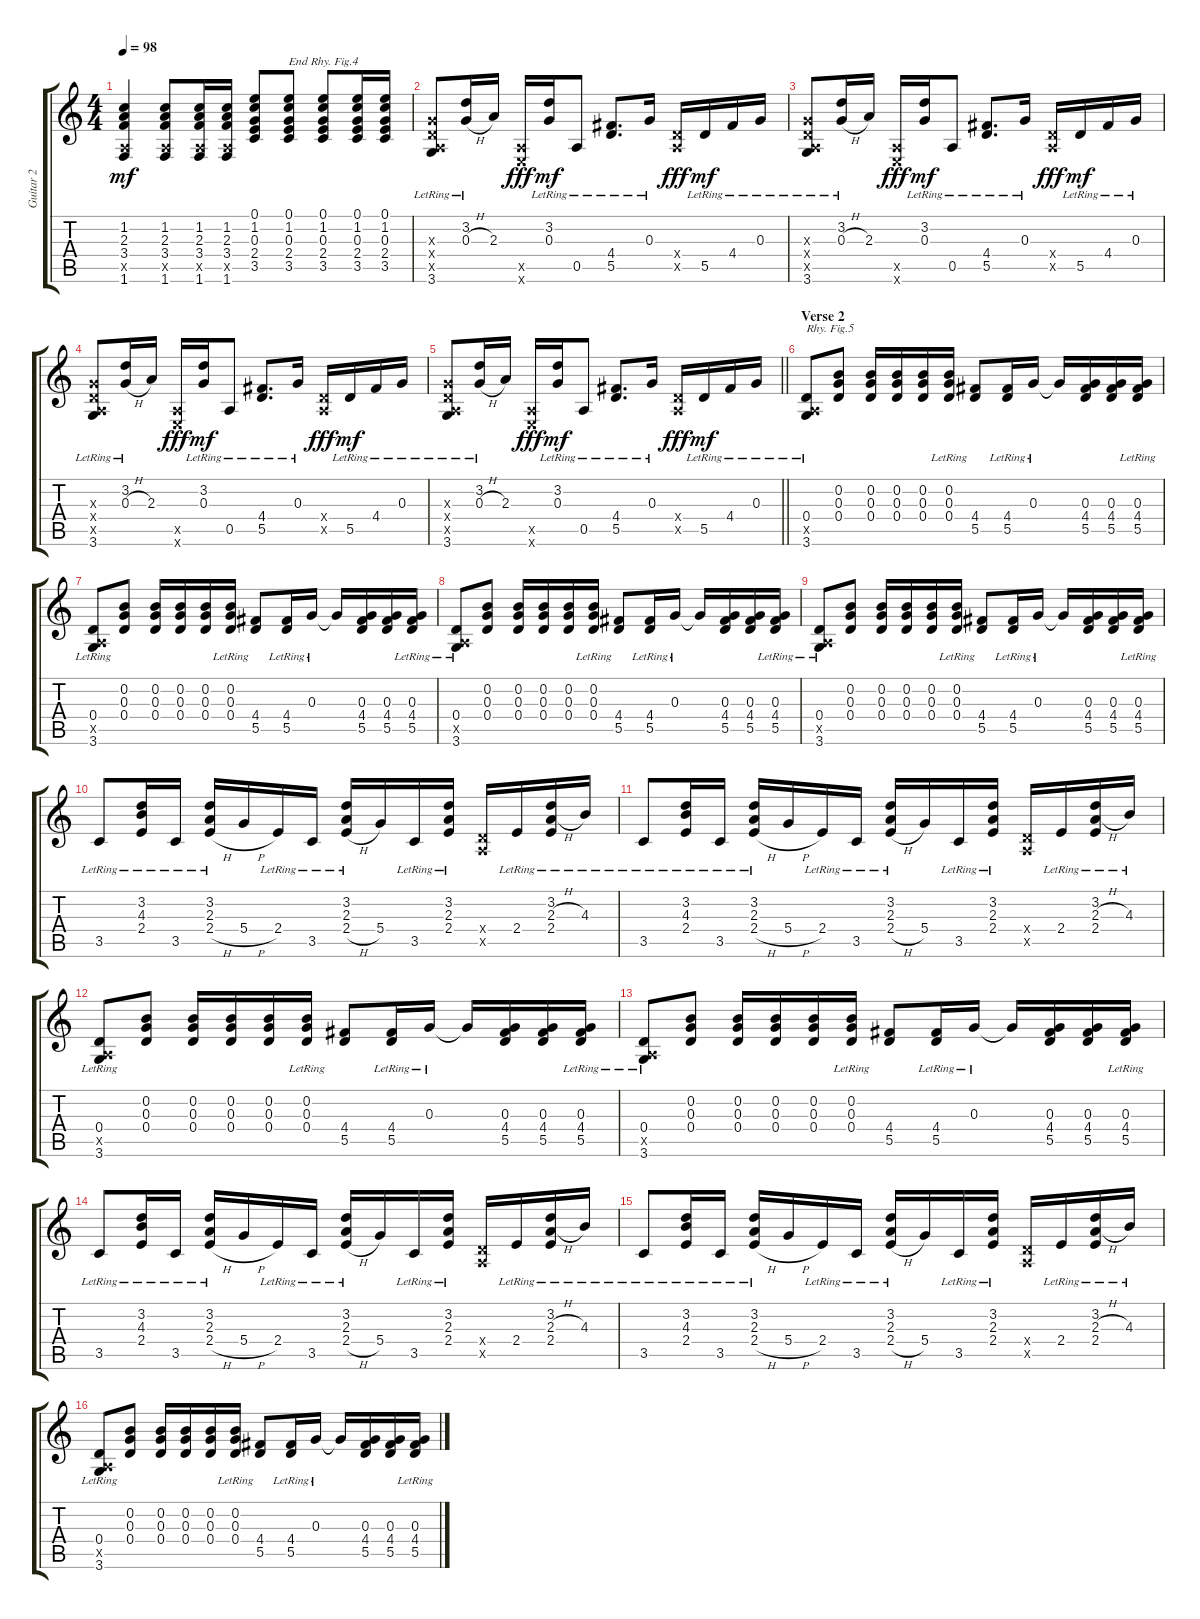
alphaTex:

\track ("Guitar 2" "Guitar 2") {instrument acousticguitarnylon}
\staff {score tabs}
\tuning (E4 B3 G3 D3 A2 E2) {hide}
\ts (4 4)
\tempo 98
\clef g2
\ks c
(1.2 2.3 3.4 0.5{x} 1.6).4{dy mf} (1.2 2.3 3.4 0.5{x} 1.6).8 (1.2 2.3 3.4 0.5{x} 1.6).16 (1.2 2.3 3.4 0.5{x} 1.6).16 (0.1 1.2 0.3 2.4 3.5).8 (0.1 1.2 0.3 2.4 3.5).8{txt "End Rhy. Fig.4"} (0.1 1.2 0.3 2.4 3.5).8 (0.1 1.2 0.3 2.4 3.5).16 (0.1 1.2 0.3 2.4 3.5).16 |
(0.3{x} 0.4{x} 0.5{x} 3.6{lr}).8 (3.2{lr} 0.3{h}).16 2.3.16 (0.5{x} 0.6{x}).16{dy fff} (3.2{lr} 0.3{lr}).16{dy mf} 0.5{lr}.8 (4.4{lr} 5.5{lr}).8{d} 0.3{lr}.16 (0.4{x} 0.5{x}).16{dy fff} 5.5{lr}.16{dy mf} 4.4{lr}.16 0.3{lr}.16 |
(0.3{x} 0.4{x} 0.5{x} 3.6{lr}).8 (3.2{lr} 0.3{h}).16 2.3.16 (0.5{x} 0.6{x}).16{dy fff} (3.2{lr} 0.3{lr}).16{dy mf} 0.5{lr}.8 (4.4{lr} 5.5{lr}).8{d} 0.3{lr}.16 (0.4{x} 0.5{x}).16{dy fff} 5.5{lr}.16{dy mf} 4.4{lr}.16 0.3{lr}.16 |
(0.3{x} 0.4{x} 0.5{x} 3.6{lr}).8 (3.2{lr} 0.3{h}).16 2.3.16 (0.5{x} 0.6{x}).16{dy fff} (3.2{lr} 0.3{lr}).16{dy mf} 0.5{lr}.8 (4.4{lr} 5.5{lr}).8{d} 0.3{lr}.16 (0.4{x} 0.5{x}).16{dy fff} 5.5{lr}.16{dy mf} 4.4{lr}.16 0.3{lr}.16 |
\barLineRight lightlight
(0.3{x} 0.4{x} 0.5{x} 3.6{lr}).8 (3.2{lr} 0.3{h}).16 2.3.16 (0.5{x} 0.6{x}).16{dy fff} (3.2{lr} 0.3{lr}).16{dy mf} 0.5{lr}.8 (4.4{lr} 5.5{lr}).8{d} 0.3{lr}.16 (0.4{x} 0.5{x}).16{dy fff} 5.5{lr}.16{dy mf} 4.4{lr}.16 0.3{lr}.16 |
\section ("" "Verse 2")
(0.4{lr} 0.5{x} 3.6{lr}).8{txt "Rhy. Fig.5"} (0.2 0.3 0.4).8 (0.2 0.3 0.4).16 (0.2 0.3 0.4).16 (0.2 0.3 0.4).16 (0.2{lr} 0.3{lr} 0.4).16 (4.4 5.5).8 (4.4{lr} 5.5{lr}).16 0.3{lr}.16 0.3{t}.16 (0.3 4.4 5.5).16 (0.3 4.4 5.5).16 (0.3{lr} 4.4{lr} 5.5{lr}).16 |
(0.4{lr} 0.5{x} 3.6{lr}).8 (0.2 0.3 0.4).8 (0.2 0.3 0.4).16 (0.2 0.3 0.4).16 (0.2 0.3 0.4).16 (0.2{lr} 0.3{lr} 0.4).16 (4.4 5.5).8 (4.4{lr} 5.5{lr}).16 0.3{lr}.16 0.3{t}.16 (0.3 4.4 5.5).16 (0.3 4.4 5.5).16 (0.3{lr} 4.4{lr} 5.5{lr}).16 |
(0.4{lr} 0.5{x} 3.6{lr}).8 (0.2 0.3 0.4).8 (0.2 0.3 0.4).16 (0.2 0.3 0.4).16 (0.2 0.3 0.4).16 (0.2{lr} 0.3{lr} 0.4).16 (4.4 5.5).8 (4.4{lr} 5.5{lr}).16 0.3{lr}.16 0.3{t}.16 (0.3 4.4 5.5).16 (0.3 4.4 5.5).16 (0.3{lr} 4.4{lr} 5.5{lr}).16 |
(0.4{lr} 0.5{x} 3.6{lr}).8 (0.2 0.3 0.4).8 (0.2 0.3 0.4).16 (0.2 0.3 0.4).16 (0.2 0.3 0.4).16 (0.2{lr} 0.3{lr} 0.4).16 (4.4 5.5).8 (4.4{lr} 5.5{lr}).16 0.3{lr}.16 0.3{t}.16 (0.3 4.4 5.5).16 (0.3 4.4 5.5).16 (0.3{lr} 4.4{lr} 5.5{lr}).16 |
3.5{lr}.8 (3.2{lr} 4.3{lr} 2.4{lr}).16 3.5{lr}.16 (3.2{lr} 2.3{lr} 2.4{h}).16 5.4{h}.16 2.4{lr}.16 3.5{lr}.16 (3.2{lr} 2.3{lr} 2.4{h}).16 5.4.16 3.5{lr}.16 (3.2{lr} 2.3{lr} 2.4{lr}).16 (0.4{x} 0.5{x}).16 2.4{lr}.16 (3.2{lr} 2.3{h} 2.4{lr}).16 4.3{lr}.16 |
3.5{lr}.8 (3.2{lr} 4.3{lr} 2.4{lr}).16 3.5{lr}.16 (3.2{lr} 2.3{lr} 2.4{h}).16 5.4{h}.16 2.4{lr}.16 3.5{lr}.16 (3.2{lr} 2.3{lr} 2.4{h}).16 5.4.16 3.5{lr}.16 (3.2{lr} 2.3{lr} 2.4{lr}).16 (0.4{x} 0.5{x}).16 2.4{lr}.16 (3.2{lr} 2.3{h} 2.4{lr}).16 4.3{lr}.16 |
(0.4{lr} 0.5{x} 3.6{lr}).8 (0.2 0.3 0.4).8 (0.2 0.3 0.4).16 (0.2 0.3 0.4).16 (0.2 0.3 0.4).16 (0.2{lr} 0.3{lr} 0.4).16 (4.4 5.5).8 (4.4{lr} 5.5{lr}).16 0.3{lr}.16 0.3{t}.16 (0.3 4.4 5.5).16 (0.3 4.4 5.5).16 (0.3{lr} 4.4{lr} 5.5{lr}).16 |
(0.4{lr} 0.5{x} 3.6{lr}).8 (0.2 0.3 0.4).8 (0.2 0.3 0.4).16 (0.2 0.3 0.4).16 (0.2 0.3 0.4).16 (0.2{lr} 0.3{lr} 0.4).16 (4.4 5.5).8 (4.4{lr} 5.5{lr}).16 0.3{lr}.16 0.3{t}.16 (0.3 4.4 5.5).16 (0.3 4.4 5.5).16 (0.3{lr} 4.4{lr} 5.5{lr}).16 |
3.5{lr}.8 (3.2{lr} 4.3{lr} 2.4{lr}).16 3.5{lr}.16 (3.2{lr} 2.3{lr} 2.4{h}).16 5.4{h}.16 2.4{lr}.16 3.5{lr}.16 (3.2{lr} 2.3{lr} 2.4{h}).16 5.4.16 3.5{lr}.16 (3.2{lr} 2.3{lr} 2.4{lr}).16 (0.4{x} 0.5{x}).16 2.4{lr}.16 (3.2{lr} 2.3{h} 2.4{lr}).16 4.3{lr}.16 |
3.5{lr}.8 (3.2{lr} 4.3{lr} 2.4{lr}).16 3.5{lr}.16 (3.2{lr} 2.3{lr} 2.4{h}).16 5.4{h}.16 2.4{lr}.16 3.5{lr}.16 (3.2{lr} 2.3{lr} 2.4{h}).16 5.4.16 3.5{lr}.16 (3.2{lr} 2.3{lr} 2.4{lr}).16 (0.4{x} 0.5{x}).16 2.4{lr}.16 (3.2{lr} 2.3{h} 2.4{lr}).16 4.3{lr}.16 |
(0.4{lr} 0.5{x} 3.6{lr}).8 (0.2 0.3 0.4).8 (0.2 0.3 0.4).16 (0.2 0.3 0.4).16 (0.2 0.3 0.4).16 (0.2{lr} 0.3{lr} 0.4).16 (4.4 5.5).8 (4.4{lr} 5.5{lr}).16 0.3{lr}.16 0.3{t}.16 (0.3 4.4 5.5).16 (0.3 4.4 5.5).16 (0.3{lr} 4.4{lr} 5.5{lr}).16
